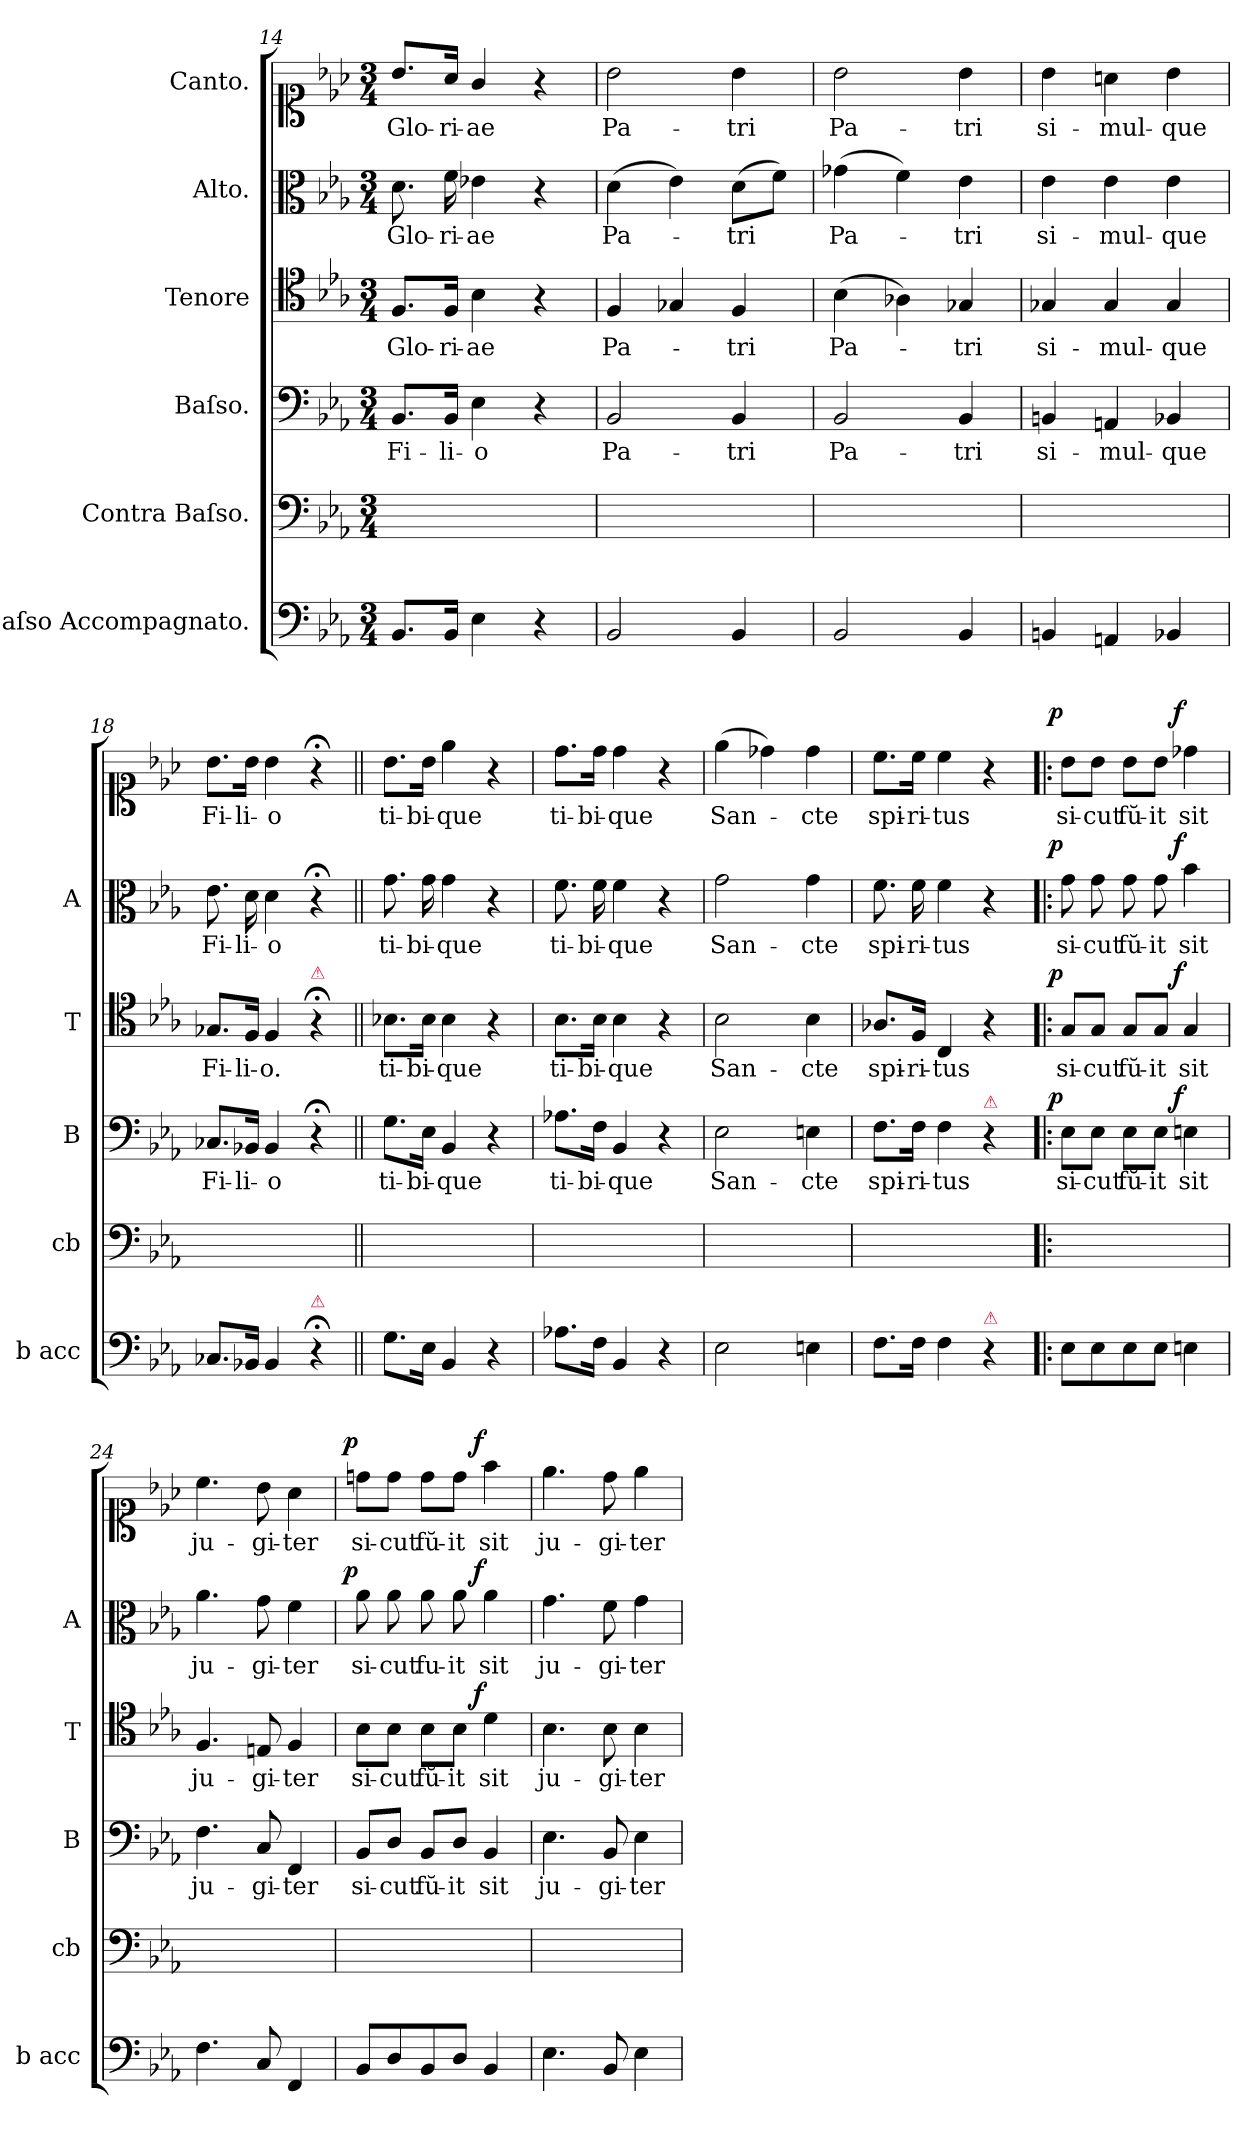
**kern	**kern	**kern	**text	**dynam	**kern	**text	**dynam	**kern	**text	**dynam	**kern	**text	**dynam
*part6	*part5	*part4	*part4	*part4	*part3	*part3	*part3	*part2	*part2	*part2	*part1	*part1	*part1
*staff6	*staff5	*staff4	*staff4	*staff4	*staff3	*staff3	*staff3	*staff2	*staff2	*staff2	*staff1	*staff1	*staff1
*I"Baſso Accompagnato.	*I"Contra Baſso.	*I"Baſso.	*	*	*I"Tenore	*	*	*I"Alto.	*	*	*I"Canto.	*	*
*I'b acc	*I'cb	*I'B	*	*	*I'T	*	*	*I'A	*	*	*	*	*
*clefF4	*clefF4	*clefF4	*	*	*clefC4	*	*	*clefC3	*	*	*clefC1	*	*
*k[b-e-a-]	*k[b-e-a-]	*k[b-e-a-]	*	*	*k[b-e-a-]	*	*	*k[b-e-a-]	*	*	*k[b-e-a-]	*	*
*M3/4	*M3/4	*M3/4	*	*	*M3/4	*	*	*M3/4	*	*	*M3/4	*	*
=14	=14	=14	=14	=14	=14	=14	=14	=14	=14	=14	=14	=14	=14
8.BB-/L	2.ryy	8.BB-/L	Fi-	.	8.F/L	Glo-	.	8.d\	Glo-	.	8.b-/L	Glo-	.
16BB-/Jk	.	16BB-/Jk	-li-	.	16F/Jk	-ri-	.	16f\	-ri-	.	16a-/Jk	-ri-	.
4E-\	.	4E-\	-o	.	4B-\	-ae	.	4e-X\	-ae	.	4g/	-ae	.
4r	.	4r	.	.	4r	.	.	4r	.	.	4r	.	.
=15	=15	=15	=15	=15	=15	=15	=15	=15	=15	=15	=15	=15	=15
2BB-/	2.ryy	2BB-/	Pa-	.	4F/	Pa-	.	(4d\	Pa-	.	2b-\	Pa-	.
.	.	.	.	.	4G-X/	.	.	4e-\)	.	.	.	.	.
4BB-/	.	4BB-/	-tri	.	4F/	-tri	.	(8d\L	-tri	.	4b-\	-tri	.
.	.	.	.	.	.	.	.	8f\J)	.	.	.	.	.
=16	=16	=16	=16	=16	=16	=16	=16	=16	=16	=16	=16	=16	=16
!	!	!	!LO:LY:i	!	!	!	!	!	!LO:LY:i	!	!	!LO:LY:i	!
2BB-/	2.ryy	2BB-/	Pa-	.	(4B-\	Pa-	.	(4g-X\	Pa-	.	2b-\	Pa-	.
.	.	.	.	.	4A-X\)	.	.	4f\)	.	.	.	.	.
!	!	!	!LO:LY:i	!	!	!	!	!	!LO:LY:i	!	!	!LO:LY:i	!
4BB-/	.	4BB-/	-tri	.	4G-X/	-tri	.	4e-\	-tri	.	4b-\	-tri	.
=17	=17	=17	=17	=17	=17	=17	=17	=17	=17	=17	=17	=17	=17
4BBn/	2.ryy	4BBn/	si-	.	4G-X/	si-	.	4e-\	si-	.	4b-\	si-	.
4AAn/	.	4AAn/	-mul-	.	4G-/	-mul-	.	4e-\	-mul-	.	4an\	-mul-	.
4BB-X/	.	4BB-X/	-que	.	4G-/	-que	.	4e-\	-que	.	4b-\	-que	.
=18	=18	=18	=18	=18	=18	=18	=18	=18	=18	=18	=18	=18	=18
8.C-X/L	2.ryy	8.C-X/L	Fi-	.	8.G-X/L	Fi-	.	8.e-\	Fi-	.	8.b-\L	Fi-	.
16BB-X/Jk	.	16BB-X/Jk	-li-	.	16F/Jk	-li-	.	16d\	-li-	.	16b-\Jk	-li-	.
4BB-/	.	4BB-/	-o	.	4F/	-o.	.	4d\	-o	.	4b-\	-o	.
!	!	!	!	!	!LO:TX:a:color=crimson:t=⚠	!	!	!	!	!	!	!	!
!LO:TX:a:color=crimson:t=⚠	!	!	!	!	!	!	!	!	!	!	!	!	!
4r;<	.	4r;<	.	.	4r;<	.	.	4r;<	.	.	4r;<	.	.
=19||	=19||	=19||	=19||	=19||	=19||	=19||	=19||	=19||	=19||	=19||	=19||	=19||	=19||
8.G\L	2.ryy	8.G\L	ti-	.	8.B-X\L	ti-	.	8.g\	ti-	.	8.b-\L	ti-	.
16E-\Jk	.	16E-\Jk	-bi-	.	16B-\Jk	-bi-	.	16g\	-bi-	.	16b-\Jk	-bi-	.
4BB-/	.	4BB-/	-que	.	4B-\	-que	.	4g\	-que	.	4ee-\	-que	.
4r	.	4r	.	.	4r	.	.	4r	.	.	4r	.	.
=20	=20	=20	=20	=20	=20	=20	=20	=20	=20	=20	=20	=20	=20
!	!	!	!LO:LY:i	!	!	!LO:LY:i	!	!	!LO:LY:i	!	!	!	!
8.A-X\L	2.ryy	8.A-X\L	ti-	.	8.B-\L	ti-	.	8.f\	ti-	.	8.dd\L	ti-	.
!	!	!	!LO:LY:i	!	!	!LO:LY:i	!	!	!LO:LY:i	!	!	!	!
16F\Jk	.	16F\Jk	-bi-	.	16B-\Jk	-bi-	.	16f\	-bi-	.	16dd\Jk	-bi-	.
!	!	!	!LO:LY:i	!	!	!LO:LY:i	!	!	!LO:LY:i	!	!	!	!
4BB-/	.	4BB-/	-que	.	4B-\	-que	.	4f\	-que	.	4dd\	-que	.
4r	.	4r	.	.	4r	.	.	4r	.	.	4r	.	.
=21	=21	=21	=21	=21	=21	=21	=21	=21	=21	=21	=21	=21	=21
2E-\	2.ryy	2E-\	San-	.	2B-\	San-	.	2g\	San-	.	(4ee-\	San-	.
.	.	.	.	.	.	.	.	.	.	.	4dd-X\)	.	.
4En\	.	4En\	-cte	.	4B-\	-cte	.	4g\	-cte	.	4dd-\	-cte	.
=22	=22	=22	=22	=22	=22	=22	=22	=22	=22	=22	=22	=22	=22
8.F\L	2.ryy	8.F\L	spi-	.	8.A-X/L	spi-	.	8.f\	spi-	.	8.cc\L	spi-	.
16F\Jk	.	16F\Jk	-ri-	.	16F/Jk	-ri-	.	16f\	-ri-	.	16cc\Jk	-ri-	.
4F\	.	4F\	-tus	.	4C/	-tus	.	4f\	-tus	.	4cc\	-tus	.
!	!	!LO:TX:a:color=crimson:t=⚠	!	!	!	!	!	!	!	!	!	!	!
!LO:TX:a:color=crimson:t=⚠	!	!	!	!	!	!	!	!	!	!	!	!	!
4r	.	4r	.	.	4r	.	.	4r	.	.	4r	.	.
=23!|:	=23!|:	=23!|:	=23!|:	=23!|:	=23!|:	=23!|:	=23!|:	=23!|:	=23!|:	=23!|:	=23!|:	=23!|:	=23!|:
!	!	!	!	!LO:DY:b:rj	!	!	!LO:DY:b:rj	!	!	!LO:DY:b:rj	!	!	!LO:DY:b:rj
8E-\L	2.ryy	8E-\L	si-	p	8G/L	si-	p	8g\	si-	p	8b-\L	si-	p
8E-\	.	8E-\J	-cut	.	8G/J	-cut	.	8g\	-cut	.	8b-\J	-cut	.
8E-\	.	8E-\L	fŭ-	.	8G/L	fŭ-	.	8g\	fŭ-	.	8b-\L	fŭ-	.
8E-\J	.	8E-\J	-it	.	8G/J	-it	.	8g\	-it	.	8b-\J	-it	.
!	!	!	!	!LO:DY:b:rj	!	!	!LO:DY:b:rj	!	!	!LO:DY:b:rj	!	!	!LO:DY:b:rj
4En\	.	4En\	sit	f	4G/	sit	f	4b-\	sit	f	4dd-X\	sit	f
=24	=24	=24	=24	=24	=24	=24	=24	=24	=24	=24	=24	=24	=24
4.F\	2.ryy	4.F\	ju-	.	4.F/	ju-	.	4.a-\	ju-	.	4.cc\	ju-	.
8C/	.	8C/	-gi-	.	8En/	-gi-	.	8g\	-gi-	.	8b-\	-gi-	.
4FF/	.	4FF/	-ter	.	4F/	-ter	.	4f\	-ter	.	4a-\	-ter	.
=25	=25	=25	=25	=25	=25	=25	=25	=25	=25	=25	=25	=25	=25
!	!	!	!	!	!	!	!	!	!	!LO:DY:b:rj	!	!	!LO:DY:b:rj
8BB-/L	2.ryy	8BB-/L	si-	.	8B-\L	si-	.	8a-\	si-	p	8ddn\L	si-	p
8D/	.	8D/J	-cut	.	8B-\J	-cut	.	8a-\	-cut	.	8dd\J	-cut	.
8BB-/	.	8BB-/L	fŭ-	.	8B-\L	fŭ-	.	8a-\	fu-	.	8dd\L	fŭ-	.
8D/J	.	8D/J	-it	.	8B-\J	-it	.	8a-\	-it	.	8dd\J	-it	.
!	!	!	!	!	!	!	!LO:DY:b:rj	!	!	!LO:DY:b:rj	!	!	!LO:DY:b:rj
4BB-/	.	4BB-/	sit	.	4d\	sit	f	4a-\	sit	f	4ff\	sit	f
=26	=26	=26	=26	=26	=26	=26	=26	=26	=26	=26	=26	=26	=26
4.E-\	2.ryy	4.E-\	ju-	.	4.B-\	ju-	.	4.g\	ju-	.	4.ee-\	ju-	.
8BB-/	.	8BB-/	-gi-	.	8B-\	-gi-	.	8f\	-gi-	.	8dd\	-gi-	.
4E-\	.	4E-\	-ter	.	4B-\	-ter	.	4g\	-ter	.	4ee-\	-ter	.
=	=	=	=	=	=	=	=	=	=	=	=	=	=
*-	*-	*-	*-	*-	*-	*-	*-	*-	*-	*-	*-	*-	*-
